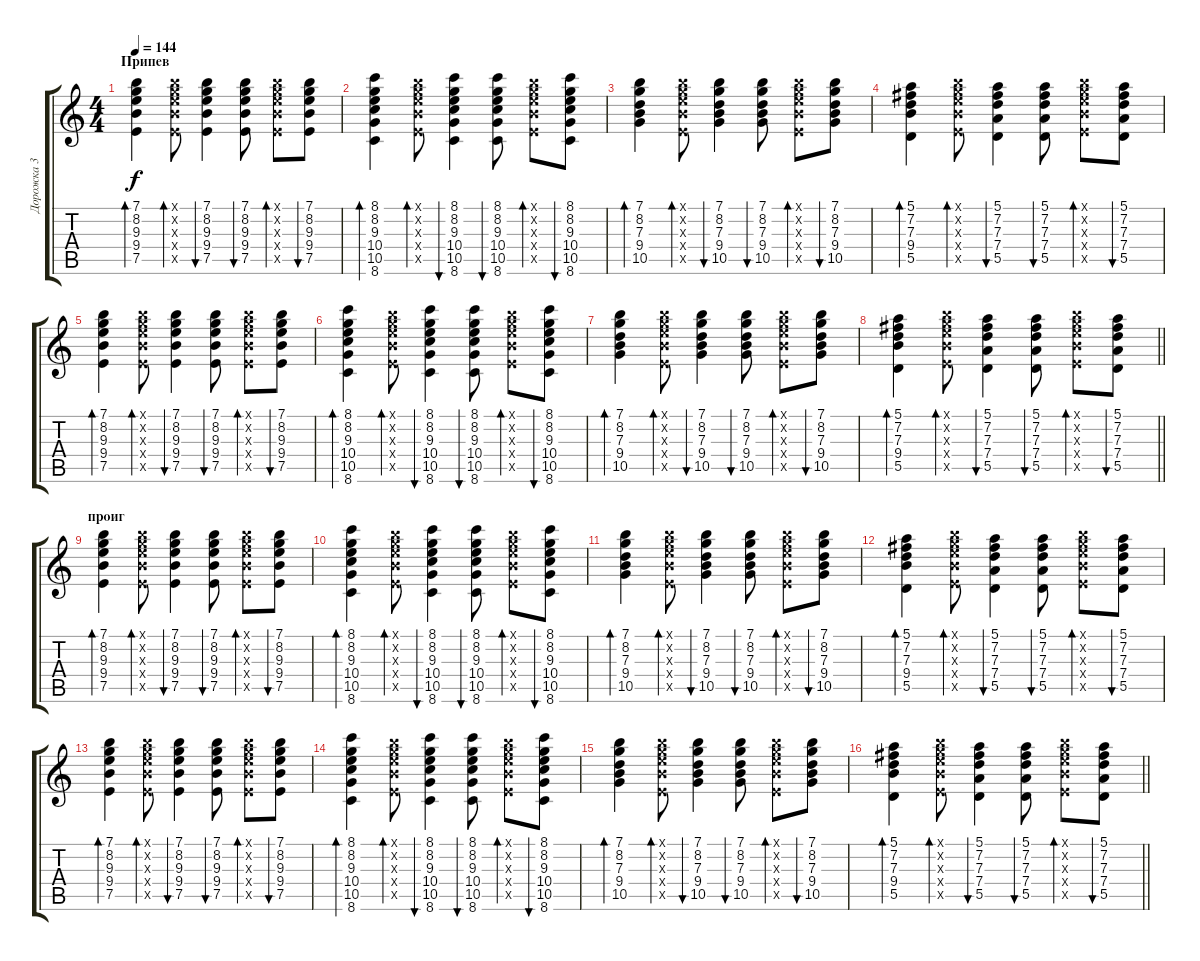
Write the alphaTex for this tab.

\track ("Дорожка 3" "Дорожка 3") {instrument electricguitarclean}
\staff {score tabs}
\tuning (E4 B3 G3 D3 A2 E2) {hide}
\ts (4 4)
\section ("" "Припев")
\tempo 144
\clef g2
\ks c
(7.1 8.2 9.3 9.4 7.5).4{bd 60 dy f} (7.1{x} 8.2{x} 9.3{x} 9.4{x} 7.5{x}).8{bd 60} (7.1 8.2 9.3 9.4 7.5).4{bu 60} (7.1 8.2 9.3 9.4 7.5).8{bu 60} (7.1{x} 8.2{x} 9.3{x} 9.4{x} 7.5{x}).8{bd 60} (7.1 8.2 9.3 9.4 7.5).8{bu 60} |
(8.1 8.2 9.3 10.4 10.5 8.6).4{bd 60} (7.1{x} 8.2{x} 9.3{x} 9.4{x} 7.5{x}).8{bd 60} (8.1 8.2 9.3 10.4 10.5 8.6).4{bu 60} (8.1 8.2 9.3 10.4 10.5 8.6).8{bu 60} (7.1{x} 8.2{x} 9.3{x} 9.4{x} 7.5{x}).8{bd 60} (8.1 8.2 9.3 10.4 10.5 8.6).8{bu 60} |
(7.1 8.2 7.3 9.4 10.5).4{bd 60} (7.1{x} 8.2{x} 9.3{x} 9.4{x} 7.5{x}).8{bd 60} (7.1 8.2 7.3 9.4 10.5).4{bu 60} (7.1 8.2 7.3 9.4 10.5).8{bu 60} (7.1{x} 8.2{x} 9.3{x} 9.4{x} 7.5{x}).8{bd 60} (7.1 8.2 7.3 9.4 10.5).8{bu 60} |
(5.1 7.2 7.3 9.4 5.5).4{bd 60} (7.1{x} 8.2{x} 9.3{x} 9.4{x} 7.5{x}).8{bd 60} (5.1 7.2 7.3 7.4 5.5).4{bu 60} (5.1 7.2 7.3 7.4 5.5).8{bu 60} (7.1{x} 8.2{x} 9.3{x} 9.4{x} 7.5{x}).8{bd 60} (5.1 7.2 7.3 7.4 5.5).8{bu 60} |
(7.1 8.2 9.3 9.4 7.5).4{bd 60} (7.1{x} 8.2{x} 9.3{x} 9.4{x} 7.5{x}).8{bd 60} (7.1 8.2 9.3 9.4 7.5).4{bu 60} (7.1 8.2 9.3 9.4 7.5).8{bu 60} (7.1{x} 8.2{x} 9.3{x} 9.4{x} 7.5{x}).8{bd 60} (7.1 8.2 9.3 9.4 7.5).8{bu 60} |
(8.1 8.2 9.3 10.4 10.5 8.6).4{bd 60} (7.1{x} 8.2{x} 9.3{x} 9.4{x} 7.5{x}).8{bd 60} (8.1 8.2 9.3 10.4 10.5 8.6).4{bu 60} (8.1 8.2 9.3 10.4 10.5 8.6).8{bu 60} (7.1{x} 8.2{x} 9.3{x} 9.4{x} 7.5{x}).8{bd 60} (8.1 8.2 9.3 10.4 10.5 8.6).8{bu 60} |
(7.1 8.2 7.3 9.4 10.5).4{bd 60} (7.1{x} 8.2{x} 9.3{x} 9.4{x} 7.5{x}).8{bd 60} (7.1 8.2 7.3 9.4 10.5).4{bu 60} (7.1 8.2 7.3 9.4 10.5).8{bu 60} (7.1{x} 8.2{x} 9.3{x} 9.4{x} 7.5{x}).8{bd 60} (7.1 8.2 7.3 9.4 10.5).8{bu 60} |
\barLineRight lightlight
(5.1 7.2 7.3 9.4 5.5).4{bd 60} (7.1{x} 8.2{x} 9.3{x} 9.4{x} 7.5{x}).8{bd 60} (5.1 7.2 7.3 7.4 5.5).4{bu 60} (5.1 7.2 7.3 7.4 5.5).8{bu 60} (7.1{x} 8.2{x} 9.3{x} 9.4{x} 7.5{x}).8{bd 60} (5.1 7.2 7.3 7.4 5.5).8{bu 60} |
\section ("" "проиг")
(7.1 8.2 9.3 9.4 7.5).4{bd 60} (7.1{x} 8.2{x} 9.3{x} 9.4{x} 7.5{x}).8{bd 60} (7.1 8.2 9.3 9.4 7.5).4{bu 60} (7.1 8.2 9.3 9.4 7.5).8{bu 60} (7.1{x} 8.2{x} 9.3{x} 9.4{x} 7.5{x}).8{bd 60} (7.1 8.2 9.3 9.4 7.5).8{bu 60} |
(8.1 8.2 9.3 10.4 10.5 8.6).4{bd 60} (7.1{x} 8.2{x} 9.3{x} 9.4{x} 7.5{x}).8{bd 60} (8.1 8.2 9.3 10.4 10.5 8.6).4{bu 60} (8.1 8.2 9.3 10.4 10.5 8.6).8{bu 60} (7.1{x} 8.2{x} 9.3{x} 9.4{x} 7.5{x}).8{bd 60} (8.1 8.2 9.3 10.4 10.5 8.6).8{bu 60} |
(7.1 8.2 7.3 9.4 10.5).4{bd 60} (7.1{x} 8.2{x} 9.3{x} 9.4{x} 7.5{x}).8{bd 60} (7.1 8.2 7.3 9.4 10.5).4{bu 60} (7.1 8.2 7.3 9.4 10.5).8{bu 60} (7.1{x} 8.2{x} 9.3{x} 9.4{x} 7.5{x}).8{bd 60} (7.1 8.2 7.3 9.4 10.5).8{bu 60} |
(5.1 7.2 7.3 9.4 5.5).4{bd 60} (7.1{x} 8.2{x} 9.3{x} 9.4{x} 7.5{x}).8{bd 60} (5.1 7.2 7.3 7.4 5.5).4{bu 60} (5.1 7.2 7.3 7.4 5.5).8{bu 60} (7.1{x} 8.2{x} 9.3{x} 9.4{x} 7.5{x}).8{bd 60} (5.1 7.2 7.3 7.4 5.5).8{bu 60} |
(7.1 8.2 9.3 9.4 7.5).4{bd 60} (7.1{x} 8.2{x} 9.3{x} 9.4{x} 7.5{x}).8{bd 60} (7.1 8.2 9.3 9.4 7.5).4{bu 60} (7.1 8.2 9.3 9.4 7.5).8{bu 60} (7.1{x} 8.2{x} 9.3{x} 9.4{x} 7.5{x}).8{bd 60} (7.1 8.2 9.3 9.4 7.5).8{bu 60} |
(8.1 8.2 9.3 10.4 10.5 8.6).4{bd 60} (7.1{x} 8.2{x} 9.3{x} 9.4{x} 7.5{x}).8{bd 60} (8.1 8.2 9.3 10.4 10.5 8.6).4{bu 60} (8.1 8.2 9.3 10.4 10.5 8.6).8{bu 60} (7.1{x} 8.2{x} 9.3{x} 9.4{x} 7.5{x}).8{bd 60} (8.1 8.2 9.3 10.4 10.5 8.6).8{bu 60} |
(7.1 8.2 7.3 9.4 10.5).4{bd 60} (7.1{x} 8.2{x} 9.3{x} 9.4{x} 7.5{x}).8{bd 60} (7.1 8.2 7.3 9.4 10.5).4{bu 60} (7.1 8.2 7.3 9.4 10.5).8{bu 60} (7.1{x} 8.2{x} 9.3{x} 9.4{x} 7.5{x}).8{bd 60} (7.1 8.2 7.3 9.4 10.5).8{bu 60} |
\barLineRight lightlight
(5.1 7.2 7.3 9.4 5.5).4{bd 60} (7.1{x} 8.2{x} 9.3{x} 9.4{x} 7.5{x}).8{bd 60} (5.1 7.2 7.3 7.4 5.5).4{bu 60} (5.1 7.2 7.3 7.4 5.5).8{bu 60} (7.1{x} 8.2{x} 9.3{x} 9.4{x} 7.5{x}).8{bd 60} (5.1 7.2 7.3 7.4 5.5).8{bu 60}
